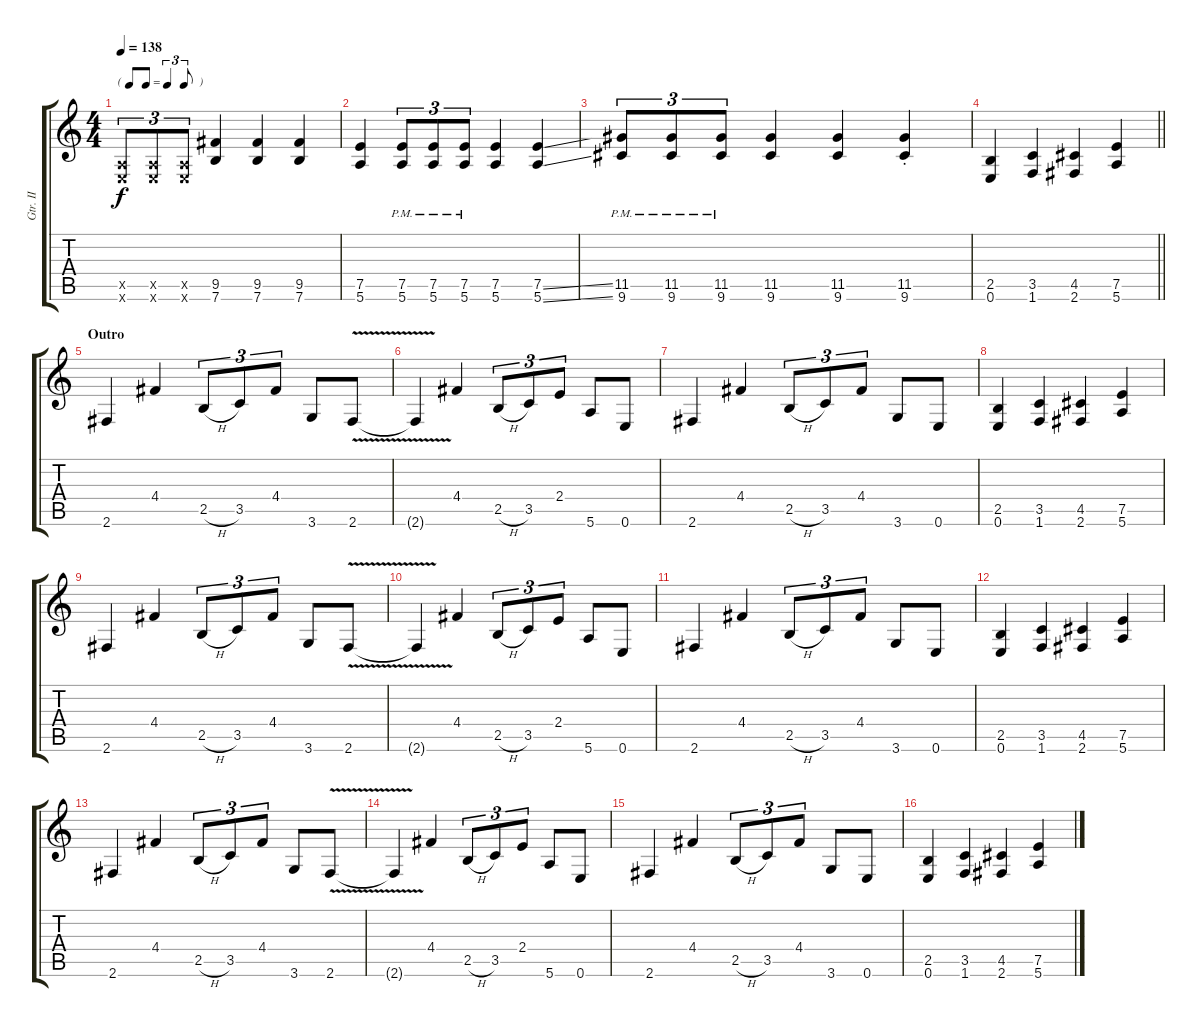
\track ("Gtr. II" "Gtr. II") {instrument overdrivenguitar}
\staff {score tabs}
\tuning (E4 B3 G3 D3 A2 E2) {hide}
\ts (4 4)
\tf triplet8th
\tempo 138
\clef g2
\ks c
(0.5{x} 0.6{x}).8{tu (3 2) dy f} (0.5{x} 0.6{x}).8{tu (3 2)} (0.5{x} 0.6{x}).8{tu (3 2)} (9.5 7.6).4 (9.5 7.6).4 (9.5 7.6).4 |
(7.5 5.6).4 (7.5{pm} 5.6{pm}).8{tu (3 2)} (7.5{pm} 5.6{pm}).8{tu (3 2)} (7.5{pm} 5.6{pm}).8{tu (3 2)} (7.5 5.6).4 (7.5{ss} 5.6{ss}).4 |
(11.5{pm} 9.6{pm}).8{tu (3 2)} (11.5{pm} 9.6{pm}).8{tu (3 2)} (11.5{pm} 9.6{pm}).8{tu (3 2)} (11.5 9.6).4 (11.5 9.6).4 (11.5{st} 9.6{st}).4 |
\barLineRight lightlight
(2.5 0.6).4 (3.5 1.6).4 (4.5 2.6).4 (7.5 5.6).4 |
\section ("" "Outro")
2.6.4 4.4.4 2.5{h}.8{tu (3 2)} 3.5.8{tu (3 2)} 4.4.8{tu (3 2)} 3.6.8 2.6{v}.8 |
2.6{t}.4 4.4.4 2.5{h}.8{tu (3 2)} 3.5.8{tu (3 2)} 2.4.8{tu (3 2)} 5.6.8 0.6.8 |
2.6.4 4.4.4 2.5{h}.8{tu (3 2)} 3.5.8{tu (3 2)} 4.4.8{tu (3 2)} 3.6.8 0.6.8 |
(2.5 0.6).4 (3.5 1.6).4 (4.5 2.6).4 (7.5 5.6).4 |
2.6.4 4.4.4 2.5{h}.8{tu (3 2)} 3.5.8{tu (3 2)} 4.4.8{tu (3 2)} 3.6.8 2.6{v}.8 |
2.6{t}.4 4.4.4 2.5{h}.8{tu (3 2)} 3.5.8{tu (3 2)} 2.4.8{tu (3 2)} 5.6.8 0.6.8 |
2.6.4 4.4.4 2.5{h}.8{tu (3 2)} 3.5.8{tu (3 2)} 4.4.8{tu (3 2)} 3.6.8 0.6.8 |
(2.5 0.6).4 (3.5 1.6).4 (4.5 2.6).4 (7.5 5.6).4 |
2.6.4 4.4.4 2.5{h}.8{tu (3 2)} 3.5.8{tu (3 2)} 4.4.8{tu (3 2)} 3.6.8 2.6{v}.8 |
2.6{t}.4 4.4.4 2.5{h}.8{tu (3 2)} 3.5.8{tu (3 2)} 2.4.8{tu (3 2)} 5.6.8 0.6.8 |
2.6.4 4.4.4 2.5{h}.8{tu (3 2)} 3.5.8{tu (3 2)} 4.4.8{tu (3 2)} 3.6.8 0.6.8 |
(2.5 0.6).4 (3.5 1.6).4 (4.5 2.6).4 (7.5 5.6).4
